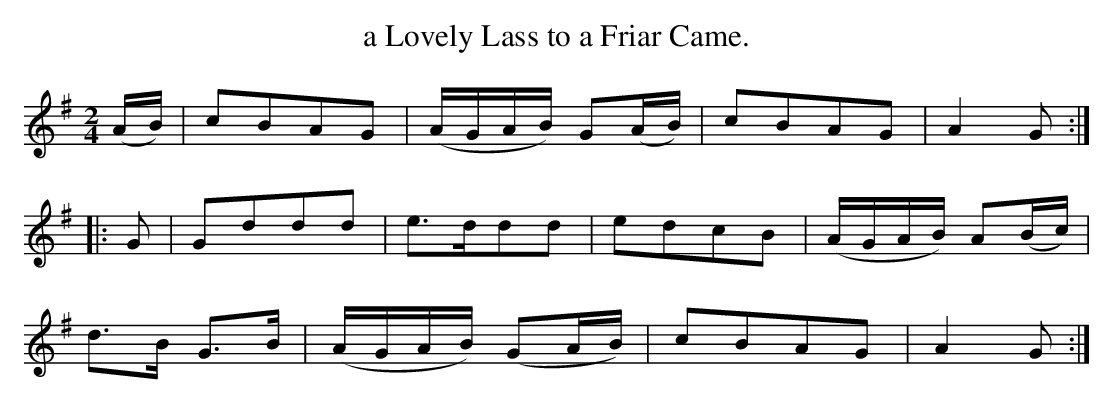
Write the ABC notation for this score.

X:1
T:a Lovely Lass to a Friar Came.
L:1/8
M:2/4
K:G
(A/B/)|cBAG   |(A/G/A/B/) G(A/B/)|cBAG| A2        G     ::
 G    |Gddd   | e>ddd            |edcB|(A/G/A/B/) A(B/c/)|
       d>B G>B|(A/G/A/B/) (GA/B/)|cBAG| A2G             :|
